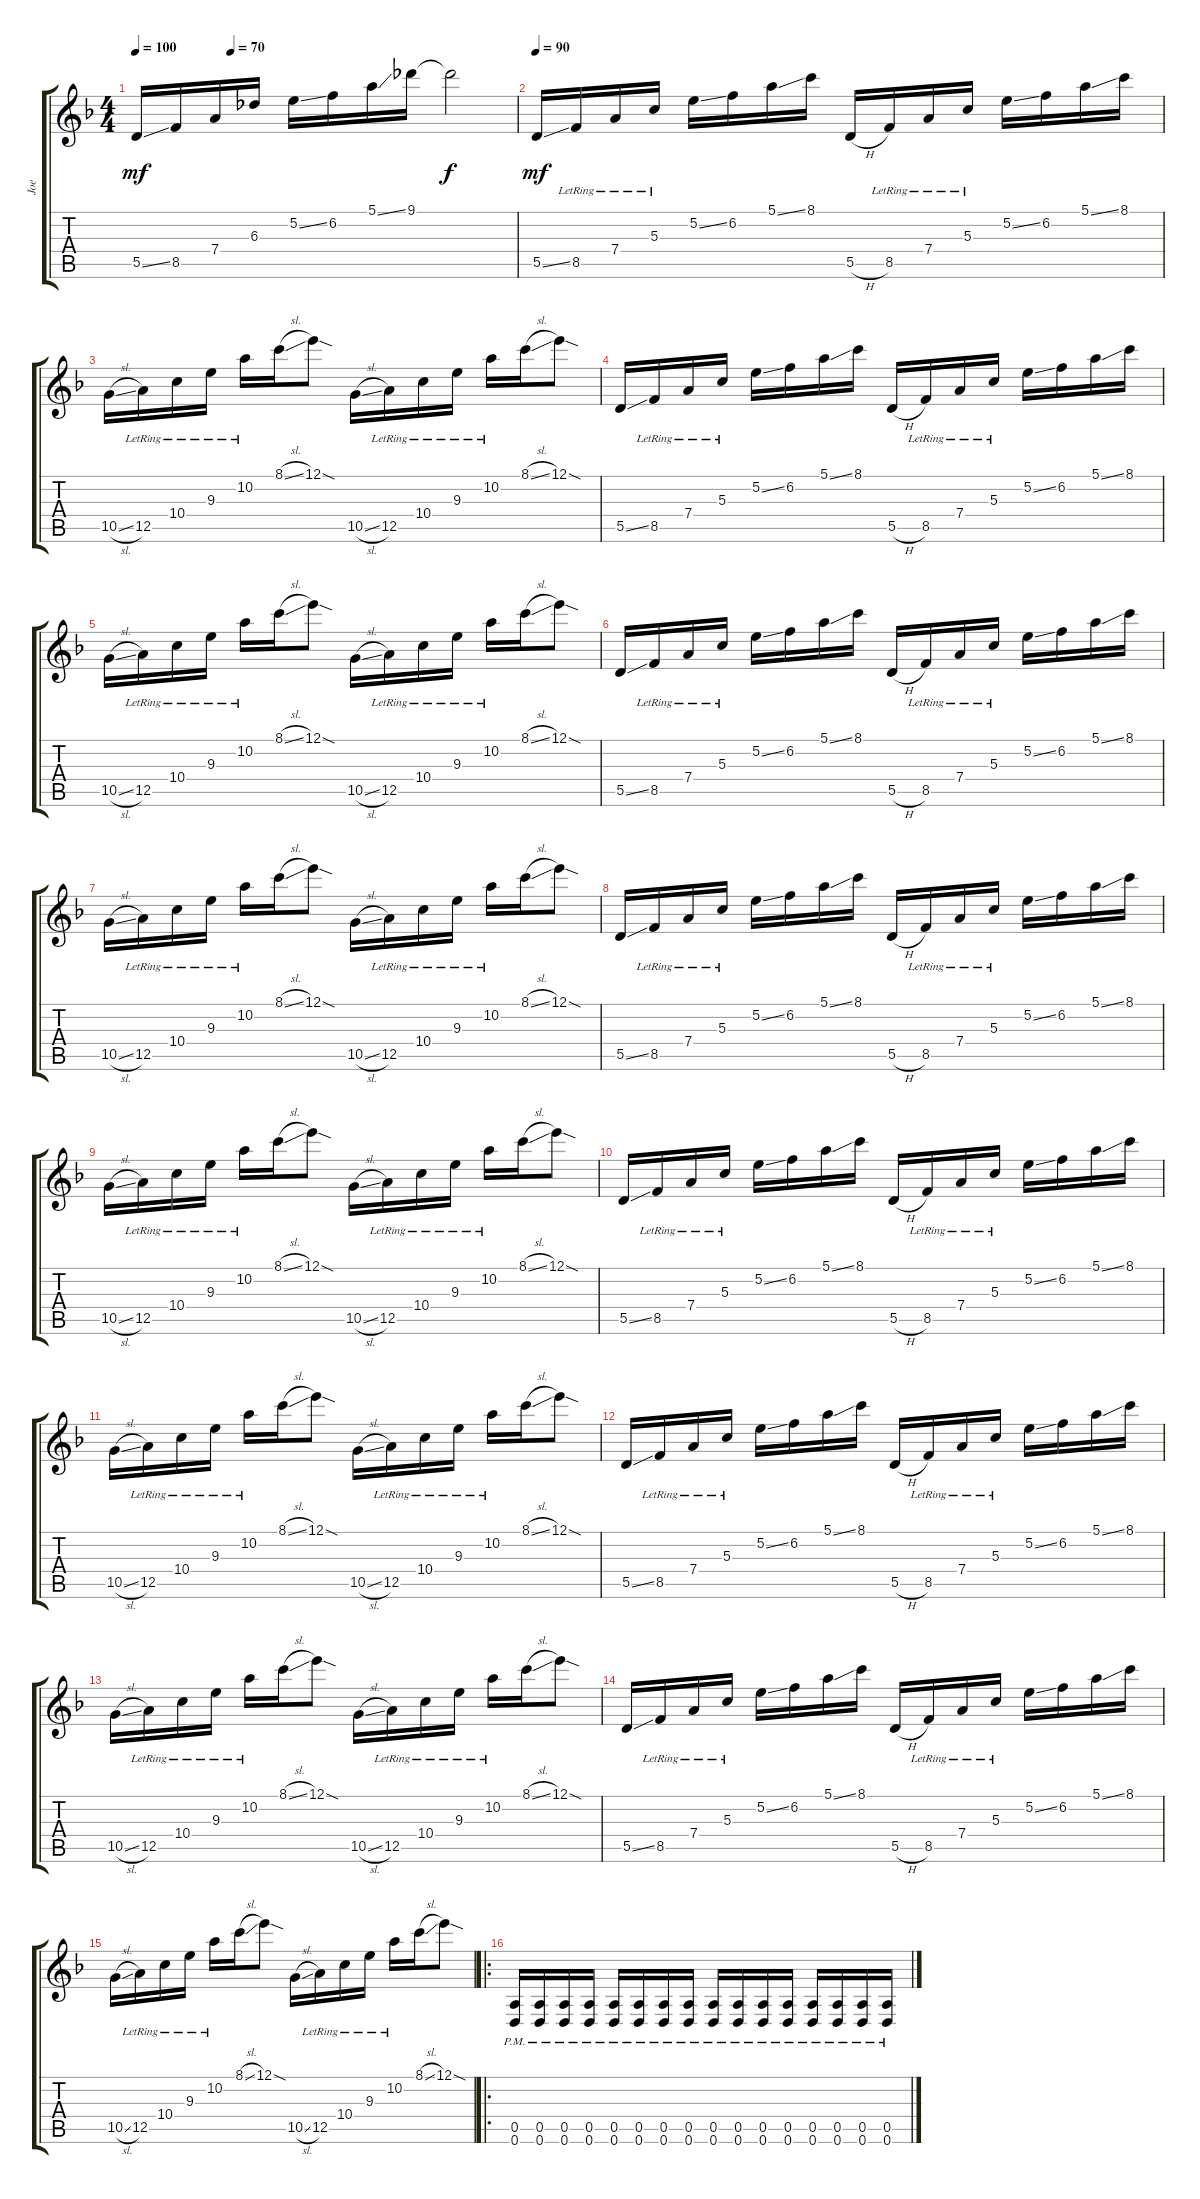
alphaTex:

\track ("Joe" "Joe") {instrument distortionguitar}
\staff {score tabs}
\tuning (E4 B3 G3 D3 A2 D2) {hide}
\ts (4 4)
\tempo 100
\tempo (70 0.25)
\clef g2
\ks dminor
5.5{ss}.16{dy mf balance 16} 8.5.16{balance 14} 7.4.16{balance 12} 6.3.16{balance 10} 5.2{ss}.16{balance 8} 6.2.16{balance 6} 5.1{ss}.16{balance 4} 9.1.16{balance 2} 9.1{t}.2{dy f balance 0} |
\tempo 90
5.5{ss}.16{dy mf balance 11 instrument electricguitarclean} 8.5{lr}.16 7.4{lr}.16 5.3{lr}.16 5.2{ss}.16 6.2.16 5.1{ss}.16 8.1.16 5.5{h}.16 8.5{lr}.16 7.4{lr}.16 5.3{lr}.16 5.2{ss}.16 6.2.16 5.1{ss}.16 8.1.16 |
10.5{sl}.16 12.5{lr}.16 10.4{lr}.16 9.3{lr}.16 10.2{lr}.16 8.1{sl}.16 12.1{sod}.8 10.5{sl}.16 12.5{lr}.16 10.4{lr}.16 9.3{lr}.16 10.2{lr}.16 8.1{sl}.16 12.1{sod}.8 |
5.5{ss}.16 8.5{lr}.16 7.4{lr}.16 5.3{lr}.16 5.2{ss}.16 6.2.16 5.1{ss}.16 8.1.16 5.5{h}.16 8.5{lr}.16 7.4{lr}.16 5.3{lr}.16 5.2{ss}.16 6.2.16 5.1{ss}.16 8.1.16 |
10.5{sl}.16 12.5{lr}.16 10.4{lr}.16 9.3{lr}.16 10.2{lr}.16 8.1{sl}.16 12.1{sod}.8 10.5{sl}.16 12.5{lr}.16 10.4{lr}.16 9.3{lr}.16 10.2{lr}.16 8.1{sl}.16 12.1{sod}.8 |
5.5{ss}.16 8.5{lr}.16 7.4{lr}.16 5.3{lr}.16 5.2{ss}.16 6.2.16 5.1{ss}.16 8.1.16 5.5{h}.16 8.5{lr}.16 7.4{lr}.16 5.3{lr}.16 5.2{ss}.16 6.2.16 5.1{ss}.16 8.1.16 |
10.5{sl}.16 12.5{lr}.16 10.4{lr}.16 9.3{lr}.16 10.2{lr}.16 8.1{sl}.16 12.1{sod}.8 10.5{sl}.16 12.5{lr}.16 10.4{lr}.16 9.3{lr}.16 10.2{lr}.16 8.1{sl}.16 12.1{sod}.8 |
5.5{ss}.16 8.5{lr}.16 7.4{lr}.16 5.3{lr}.16 5.2{ss}.16 6.2.16 5.1{ss}.16 8.1.16 5.5{h}.16 8.5{lr}.16 7.4{lr}.16 5.3{lr}.16 5.2{ss}.16 6.2.16 5.1{ss}.16 8.1.16 |
10.5{sl}.16 12.5{lr}.16 10.4{lr}.16 9.3{lr}.16 10.2{lr}.16 8.1{sl}.16 12.1{sod}.8 10.5{sl}.16 12.5{lr}.16 10.4{lr}.16 9.3{lr}.16 10.2{lr}.16 8.1{sl}.16 12.1{sod}.8 |
5.5{ss}.16 8.5{lr}.16 7.4{lr}.16 5.3{lr}.16 5.2{ss}.16 6.2.16 5.1{ss}.16 8.1.16 5.5{h}.16 8.5{lr}.16 7.4{lr}.16 5.3{lr}.16 5.2{ss}.16 6.2.16 5.1{ss}.16 8.1.16 |
10.5{sl}.16 12.5{lr}.16 10.4{lr}.16 9.3{lr}.16 10.2{lr}.16 8.1{sl}.16 12.1{sod}.8 10.5{sl}.16 12.5{lr}.16 10.4{lr}.16 9.3{lr}.16 10.2{lr}.16 8.1{sl}.16 12.1{sod}.8 |
5.5{ss}.16 8.5{lr}.16 7.4{lr}.16 5.3{lr}.16 5.2{ss}.16 6.2.16 5.1{ss}.16 8.1.16 5.5{h}.16 8.5{lr}.16 7.4{lr}.16 5.3{lr}.16 5.2{ss}.16 6.2.16 5.1{ss}.16 8.1.16 |
10.5{sl}.16 12.5{lr}.16 10.4{lr}.16 9.3{lr}.16 10.2{lr}.16 8.1{sl}.16 12.1{sod}.8 10.5{sl}.16 12.5{lr}.16 10.4{lr}.16 9.3{lr}.16 10.2{lr}.16 8.1{sl}.16 12.1{sod}.8 |
5.5{ss}.16 8.5{lr}.16 7.4{lr}.16 5.3{lr}.16 5.2{ss}.16 6.2.16 5.1{ss}.16 8.1.16 5.5{h}.16 8.5{lr}.16 7.4{lr}.16 5.3{lr}.16 5.2{ss}.16 6.2.16 5.1{ss}.16 8.1.16 |
10.5{sl}.16 12.5{lr}.16 10.4{lr}.16 9.3{lr}.16 10.2{lr}.16 8.1{sl}.16 12.1{sod}.8 10.5{sl}.16 12.5{lr}.16 10.4{lr}.16 9.3{lr}.16 10.2{lr}.16 8.1{sl}.16 12.1{sod}.8 |
\ro
(0.5{pm} 0.6{pm}).16{balance 11 instrument distortionguitar} (0.5{pm} 0.6{pm}).16 (0.5{pm} 0.6{pm}).16 (0.5{pm} 0.6{pm}).16 (0.5{pm} 0.6{pm}).16 (0.5{pm} 0.6{pm}).16 (0.5{pm} 0.6{pm}).16 (0.5{pm} 0.6{pm}).16 (0.5{pm} 0.6{pm}).16 (0.5{pm} 0.6{pm}).16 (0.5{pm} 0.6{pm}).16 (0.5{pm} 0.6{pm}).16 (0.5{pm} 0.6{pm}).16 (0.5{pm} 0.6{pm}).16 (0.5{pm} 0.6{pm}).16 (0.5{pm} 0.6{pm}).16
